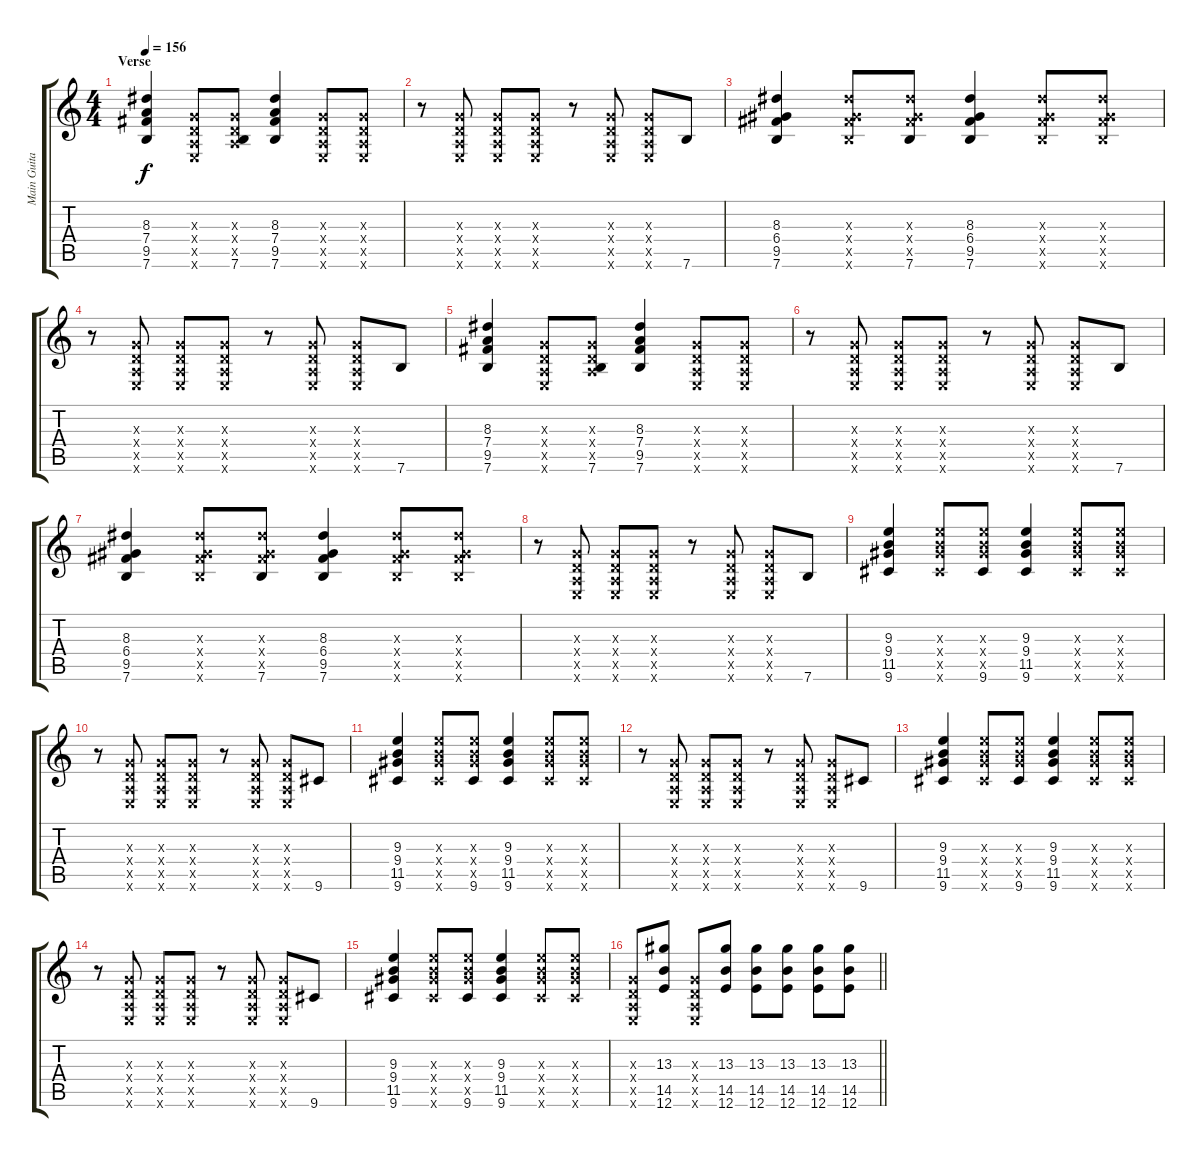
\track ("Main Guitar" "Main Guita") {instrument electricguitarclean}
\staff {score tabs}
\tuning (E4 B3 G3 D3 A2 E2) {hide}
\ts (4 4)
\section ("" "Verse")
\tempo 156
\clef g2
\ks c
(8.3 7.4 9.5 7.6).4{dy f} (0.3{x} 0.4{x} 0.5{x} 0.6{x}).8 (0.3{x} 0.4{x} 0.5{x} 7.6).8 (8.3 7.4 9.5 7.6).4 (0.3{x} 0.4{x} 0.5{x} 0.6{x}).8 (0.3{x} 0.4{x} 0.5{x} 0.6{x}).8 |
r.8 (0.3{x} 0.4{x} 0.5{x} 0.6{x}).8 (0.3{x} 0.4{x} 0.5{x} 0.6{x}).8 (0.3{x} 0.4{x} 0.5{x} 0.6{x}).8 r.8 (0.3{x} 0.4{x} 0.5{x} 0.6{x}).8 (0.3{x} 0.4{x} 0.5{x} 0.6{x}).8 7.6.8 |
(8.3 6.4 9.5 7.6).4 (8.3{x} 6.4{x} 9.5{x} 7.6{x}).8 (8.3{x} 6.4{x} 9.5{x} 7.6).8 (8.3 6.4 9.5 7.6).4 (8.3{x} 6.4{x} 9.5{x} 7.6{x}).8 (8.3{x} 6.4{x} 9.5{x} 7.6{x}).8 |
r.8 (0.3{x} 0.4{x} 0.5{x} 0.6{x}).8 (0.3{x} 0.4{x} 0.5{x} 0.6{x}).8 (0.3{x} 0.4{x} 0.5{x} 0.6{x}).8 r.8 (0.3{x} 0.4{x} 0.5{x} 0.6{x}).8 (0.3{x} 0.4{x} 0.5{x} 0.6{x}).8 7.6.8 |
(8.3 7.4 9.5 7.6).4 (0.3{x} 0.4{x} 0.5{x} 0.6{x}).8 (0.3{x} 0.4{x} 0.5{x} 7.6).8 (8.3 7.4 9.5 7.6).4 (0.3{x} 0.4{x} 0.5{x} 0.6{x}).8 (0.3{x} 0.4{x} 0.5{x} 0.6{x}).8 |
r.8 (0.3{x} 0.4{x} 0.5{x} 0.6{x}).8 (0.3{x} 0.4{x} 0.5{x} 0.6{x}).8 (0.3{x} 0.4{x} 0.5{x} 0.6{x}).8 r.8 (0.3{x} 0.4{x} 0.5{x} 0.6{x}).8 (0.3{x} 0.4{x} 0.5{x} 0.6{x}).8 7.6.8 |
(8.3 6.4 9.5 7.6).4 (8.3{x} 6.4{x} 9.5{x} 7.6{x}).8 (8.3{x} 6.4{x} 9.5{x} 7.6).8 (8.3 6.4 9.5 7.6).4 (8.3{x} 6.4{x} 9.5{x} 7.6{x}).8 (8.3{x} 6.4{x} 9.5{x} 7.6{x}).8 |
r.8 (0.3{x} 0.4{x} 0.5{x} 0.6{x}).8 (0.3{x} 0.4{x} 0.5{x} 0.6{x}).8 (0.3{x} 0.4{x} 0.5{x} 0.6{x}).8 r.8 (0.3{x} 0.4{x} 0.5{x} 0.6{x}).8 (0.3{x} 0.4{x} 0.5{x} 0.6{x}).8 7.6.8 |
(9.3 9.4 11.5 9.6).4 (9.3{x} 9.4{x} 11.5{x} 9.6{x}).8 (9.3{x} 9.4{x} 11.5{x} 9.6).8 (9.3 9.4 11.5 9.6).4 (9.3{x} 9.4{x} 11.5{x} 9.6{x}).8 (9.3{x} 9.4{x} 11.5{x} 9.6{x}).8 |
r.8 (0.3{x} 0.4{x} 0.5{x} 0.6{x}).8 (0.3{x} 0.4{x} 0.5{x} 0.6{x}).8 (0.3{x} 0.4{x} 0.5{x} 0.6{x}).8 r.8 (0.3{x} 0.4{x} 0.5{x} 0.6{x}).8 (0.3{x} 0.4{x} 0.5{x} 0.6{x}).8 9.6.8 |
(9.3 9.4 11.5 9.6).4 (9.3{x} 9.4{x} 11.5{x} 9.6{x}).8 (9.3{x} 9.4{x} 11.5{x} 9.6).8 (9.3 9.4 11.5 9.6).4 (9.3{x} 9.4{x} 11.5{x} 9.6{x}).8 (9.3{x} 9.4{x} 11.5{x} 9.6{x}).8 |
r.8 (0.3{x} 0.4{x} 0.5{x} 0.6{x}).8 (0.3{x} 0.4{x} 0.5{x} 0.6{x}).8 (0.3{x} 0.4{x} 0.5{x} 0.6{x}).8 r.8 (0.3{x} 0.4{x} 0.5{x} 0.6{x}).8 (0.3{x} 0.4{x} 0.5{x} 0.6{x}).8 9.6.8 |
(9.3 9.4 11.5 9.6).4 (9.3{x} 9.4{x} 11.5{x} 9.6{x}).8 (9.3{x} 9.4{x} 11.5{x} 9.6).8 (9.3 9.4 11.5 9.6).4 (9.3{x} 9.4{x} 11.5{x} 9.6{x}).8 (9.3{x} 9.4{x} 11.5{x} 9.6{x}).8 |
r.8 (0.3{x} 0.4{x} 0.5{x} 0.6{x}).8 (0.3{x} 0.4{x} 0.5{x} 0.6{x}).8 (0.3{x} 0.4{x} 0.5{x} 0.6{x}).8 r.8 (0.3{x} 0.4{x} 0.5{x} 0.6{x}).8 (0.3{x} 0.4{x} 0.5{x} 0.6{x}).8 9.6.8 |
(9.3 9.4 11.5 9.6).4 (9.3{x} 9.4{x} 11.5{x} 9.6{x}).8 (9.3{x} 9.4{x} 11.5{x} 9.6).8 (9.3 9.4 11.5 9.6).4 (9.3{x} 9.4{x} 11.5{x} 9.6{x}).8 (9.3{x} 9.4{x} 11.5{x} 9.6{x}).8 |
\barLineRight lightlight
(0.3{x} 0.4{x} 0.5{x} 0.6{x}).8 (13.3 14.5 12.6).8 (0.3{x} 0.4{x} 0.5{x} 0.6{x}).8 (13.3 14.5 12.6).8 (13.3 14.5 12.6).8 (13.3 14.5 12.6).8 (13.3 14.5 12.6).8 (13.3 14.5 12.6).8
